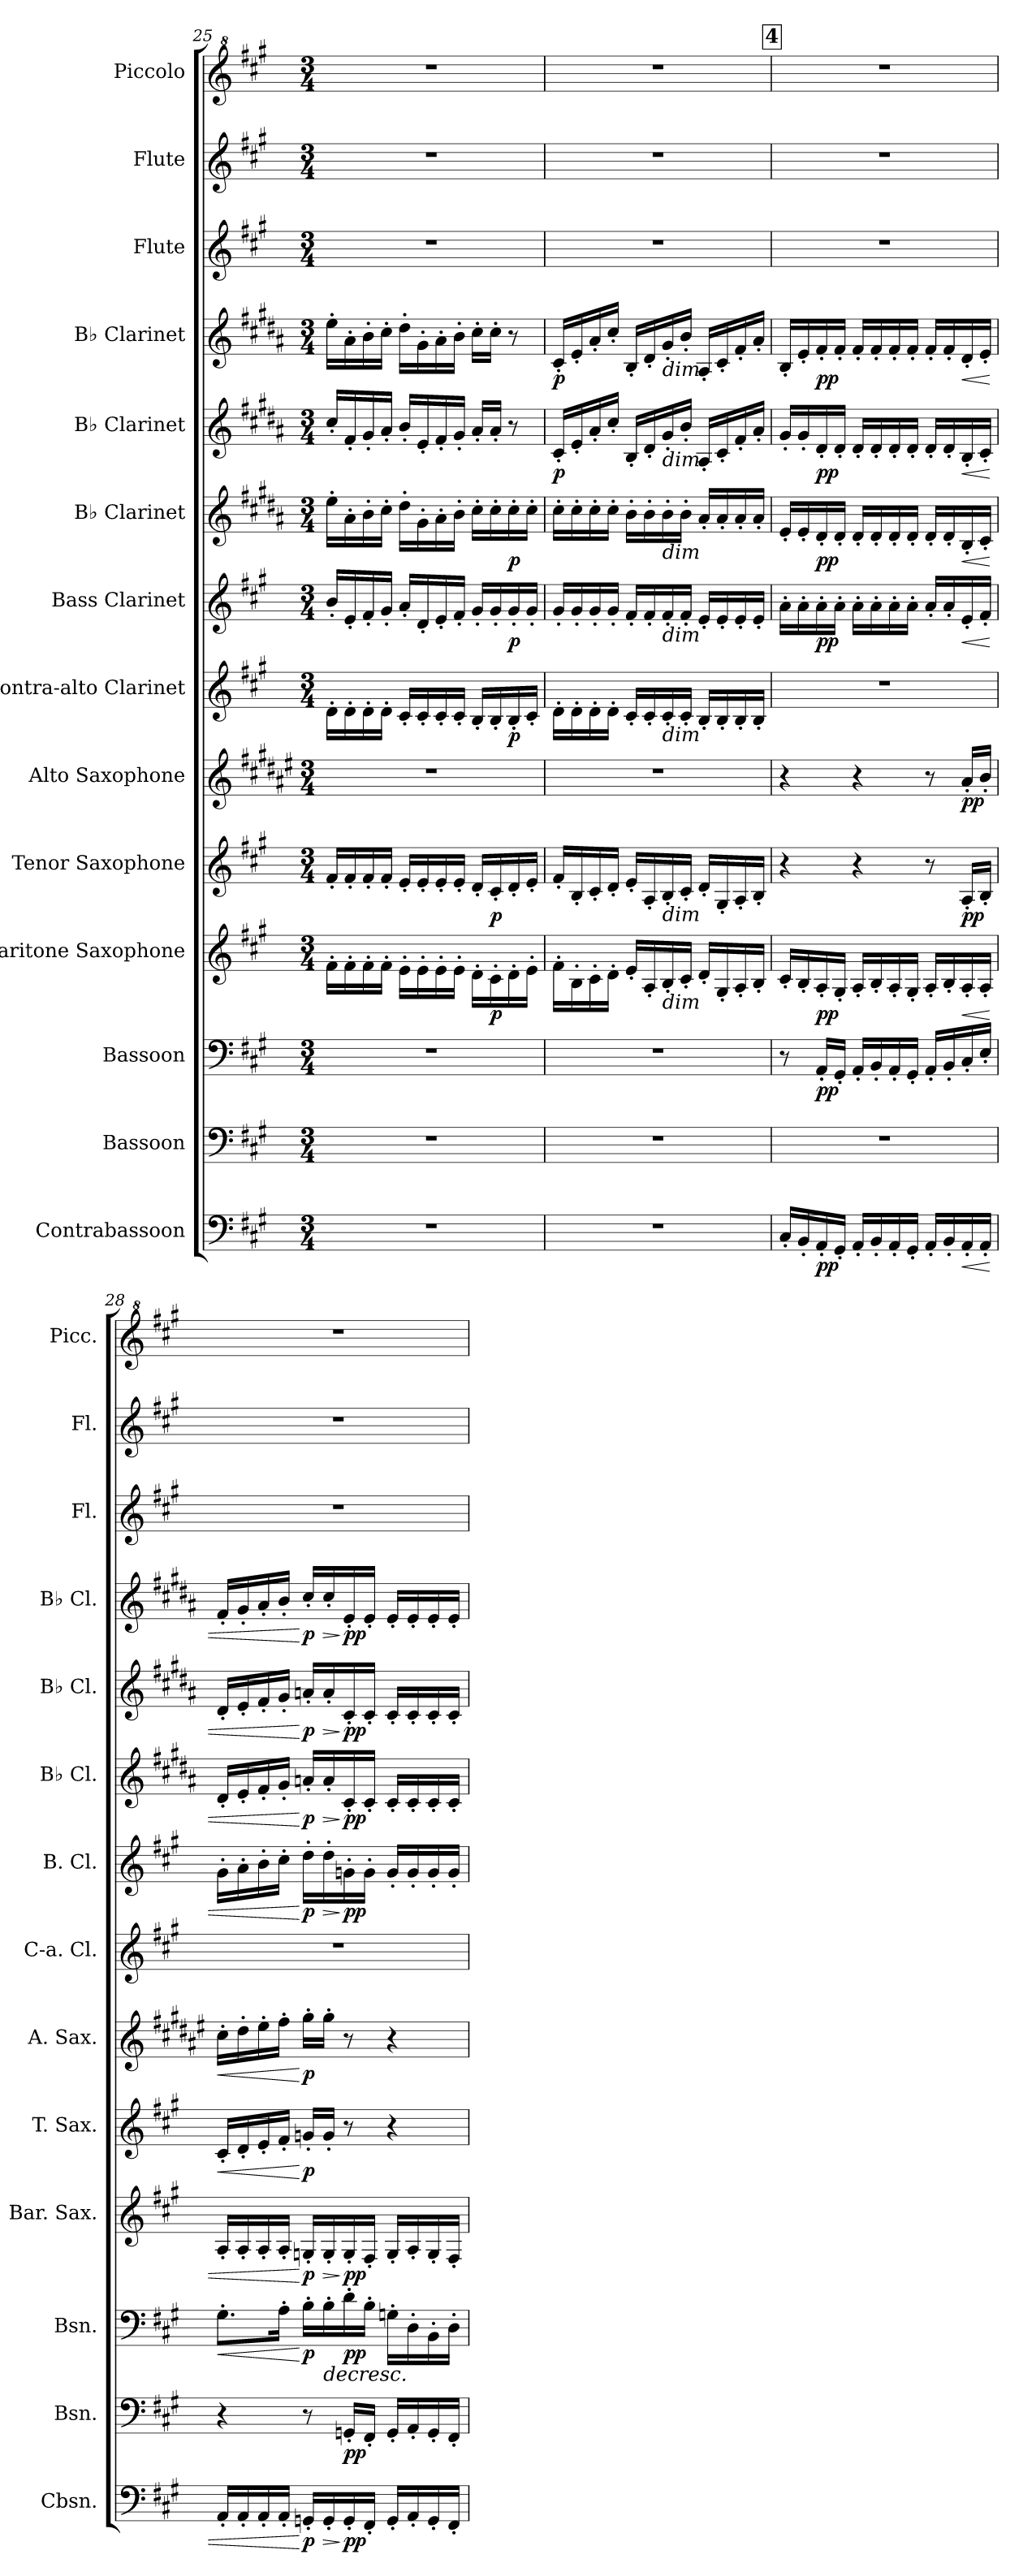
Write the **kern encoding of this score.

**kern	**dynam	**kern	**dynam	**kern	**dynam	**kern	**dynam	**kern	**dynam	**kern	**dynam	**kern	**dynam	**kern	**dynam	**kern	**dynam	**kern	**dynam	**kern	**dynam	**kern	**kern	**kern
*part14	*part14	*part13	*part13	*part12	*part12	*part11	*part11	*part10	*part10	*part9	*part9	*part8	*part8	*part7	*part7	*part6	*part6	*part5	*part5	*part4	*part4	*part3	*part2	*part1
*staff14	*staff14	*staff13	*staff13	*staff12	*staff12	*staff11	*staff11	*staff10	*staff10	*staff9	*staff9	*staff8	*staff8	*staff7	*staff7	*staff6	*staff6	*staff5	*staff5	*staff4	*staff4	*staff3	*staff2	*staff1
*I"Contrabassoon	*	*I"Bassoon	*	*I"Bassoon	*	*I"Baritone Saxophone	*	*I"Tenor Saxophone	*	*I"Alto Saxophone	*	*I"Contra-alto Clarinet	*	*I"Bass Clarinet	*	*I"B♭ Clarinet	*	*I"B♭ Clarinet	*	*I"B♭ Clarinet	*	*I"Flute	*I"Flute	*I"Piccolo
*I'Cbsn.	*	*I'Bsn.	*	*I'Bsn.	*	*I'Bar. Sax.	*	*I'T. Sax.	*	*I'A. Sax.	*	*I'C-a. Cl.	*	*I'B. Cl.	*	*I'B♭ Cl.	*	*I'B♭ Cl.	*	*I'B♭ Cl.	*	*I'Fl.	*I'Fl.	*I'Picc.
!!LO:PB:g=z
*clefF4	*	*clefF4	*	*clefF4	*	*clefG2	*	*clefG2	*	*clefG2	*	*clefG2	*	*clefG2	*	*clefG2	*	*clefG2	*	*clefG2	*	*clefG2	*clefG2	*clefG^2
*ITrd7c12	*	*	*	*	*	*ITrd12c21	*	*ITrd8c14	*	*ITrd5c9	*	*ITrd12c21	*	*ITrd8c14	*	*ITrd1c2	*	*ITrd1c2	*	*ITrd1c2	*	*	*	*ITrd-7c-12
*k[f#c#g#]	*	*k[f#c#g#]	*	*k[f#c#g#]	*	*k[f#c#g#]	*	*k[f#c#g#]	*	*k[f#c#g#]	*	*k[f#c#g#]	*	*k[f#c#g#]	*	*k[f#c#g#]	*	*k[f#c#g#]	*	*k[f#c#g#]	*	*k[f#c#g#]	*k[f#c#g#]	*k[f#c#g#]
*M3/4	*	*M3/4	*	*M3/4	*	*M3/4	*	*M3/4	*	*M3/4	*	*M3/4	*	*M3/4	*	*M3/4	*	*M3/4	*	*M3/4	*	*M3/4	*M3/4	*M3/4
=25	=25	=25	=25	=25	=25	=25	=25	=25	=25	=25	=25	=25	=25	=25	=25	=25	=25	=25	=25	=25	=25	=25	=25	=25
2.r	.	2.r	.	2.r	.	16F#'\LL	.	16F#'/LL	.	2.r	.	16D'\LL	.	16B'/LL	.	16dd'\LL	.	16b'/LL	.	16dd'\LL	.	2.r	2.r	2.r
.	.	.	.	.	.	16F#'\	.	16F#'/	.	.	.	16D'\	.	16E'/	.	16g#'\	.	16e'/	.	16g#'\	.	.	.	.
.	.	.	.	.	.	16F#'\	.	16F#'/	.	.	.	16D'\	.	16F#'/	.	16a'\	.	16f#'/	.	16a'\	.	.	.	.
.	.	.	.	.	.	16F#'\JJ	.	16F#'/JJ	.	.	.	16D'\JJ	.	16G#'/JJ	.	16b'\JJ	.	16g#'/JJ	.	16b'\JJ	.	.	.	.
.	.	.	.	.	.	16E'\LL	.	16E'/LL	.	.	.	16C#'/LL	.	16A'/LL	.	16cc#'\LL	.	16a'/LL	.	16cc#'\LL	.	.	.	.
.	.	.	.	.	.	16E'\	.	16E'/	.	.	.	16C#'/	.	16D'/	.	16f#'\	.	16d'/	.	16f#'\	.	.	.	.
.	.	.	.	.	.	16E'\	.	16E'/	.	.	.	16C#'/	.	16E'/	.	16g#'\	.	16e'/	.	16g#'\	.	.	.	.
.	.	.	.	.	.	16E'\JJ	.	16E'/JJ	.	.	.	16C#'/JJ	.	16F#'/JJ	.	16a'\JJ	.	16f#'/JJ	.	16a'\JJ	.	.	.	.
.	.	.	.	.	.	16D'\LL	.	16D'/LL	.	.	.	16BB'/LL	.	16G#'/LL	.	16b'\LL	.	16g#'/LL	.	16b'\LL	.	.	.	.
!	!	!	!	!	!	!	!LO:DY:b	!	!LO:DY:b	!	!	!	!	!	!	!	!	!	!	!	!	!	!	!
.	.	.	.	.	.	16C#'\	p	16C#'/	p	.	.	16BB'/	.	16G#'/	.	16b'\	.	16g#'/JJ	.	16b'\JJ	.	.	.	.
!	!	!	!	!	!	!	!	!	!	!	!	!	!LO:DY:b	!	!LO:DY:b	!	!LO:DY:b	!	!	!	!	!	!	!
.	.	.	.	.	.	16D'\	.	16D'/	.	.	.	16BB'/	p	16G#'/	p	16b'\	p	8r	.	8r	.	.	.	.
.	.	.	.	.	.	16E'\JJ	.	16E'/JJ	.	.	.	16C#'/JJ	.	16G#'/JJ	.	16b'\JJ	.	.	.	.	.	.	.	.
=26	=26	=26	=26	=26	=26	=26	=26	=26	=26	=26	=26	=26	=26	=26	=26	=26	=26	=26	=26	=26	=26	=26	=26	=26
!	!	!	!	!	!	!	!	!	!	!	!	!	!	!	!	!	!	!	!LO:DY:b	!	!LO:DY:b	!	!	!
2.r	.	2.r	.	2.r	.	16F#'\LL	.	16F#'/LL	.	2.r	.	16D'\LL	.	16G#'/LL	.	16b'\LL	.	16B'/LL	p	16B'/LL	p	2.r	2.r	2.r
.	.	.	.	.	.	16BB'\	.	16BB'/	.	.	.	16D'\	.	16G#'/	.	16b'\	.	16d'/	.	16d'/	.	.	.	.
.	.	.	.	.	.	16C#'\	.	16C#'/	.	.	.	16D'\	.	16G#'/	.	16b'\	.	16g#'/	.	16g#'/	.	.	.	.
.	.	.	.	.	.	16D'\JJ	.	16D'/JJ	.	.	.	16D'\JJ	.	16G#'/JJ	.	16b'\JJ	.	16b'/JJ	.	16b'/JJ	.	.	.	.
.	.	.	.	.	.	16E'/LL	.	16E'/LL	.	.	.	16C#'/LL	.	16F#'/LL	.	16a'\LL	.	16A'/LL	.	16A'/LL	.	.	.	.
.	.	.	.	.	.	16AA'/	.	16AA'/	.	.	.	16C#'/	.	16F#'/	.	16a'\	.	16c#'/	.	16c#'/	.	.	.	.
!	!	!	!	!	!	!	!	!	!	!	!	!	!	!	!	!	!	!	!	!LO:TX:b:i:t=dim	!	!	!	!
!	!	!	!	!	!	!	!	!	!	!	!	!	!	!	!	!	!	!LO:TX:b:i:t=dim	!	!	!	!	!	!
!	!	!	!	!	!	!	!	!	!	!	!	!	!	!	!	!LO:TX:b:i:t=dim	!	!	!	!	!	!	!	!
!	!	!	!	!	!	!	!	!	!	!	!	!	!	!LO:TX:b:i:t=dim	!	!	!	!	!	!	!	!	!	!
!	!	!	!	!	!	!	!	!	!	!	!	!LO:TX:b:i:t=dim	!	!	!	!	!	!	!	!	!	!	!	!
!	!	!	!	!	!	!	!	!LO:TX:b:i:t=dim	!	!	!	!	!	!	!	!	!	!	!	!	!	!	!	!
!	!	!	!	!	!	!LO:TX:b:i:t=dim	!	!	!	!	!	!	!	!	!	!	!	!	!	!	!	!	!	!
.	.	.	.	.	.	16BB'/	.	16BB'/	.	.	.	16C#'/	.	16F#'/	.	16a'\	.	16f#'/	.	16f#'/	.	.	.	.
.	.	.	.	.	.	16C#'/JJ	.	16C#'/JJ	.	.	.	16C#'/JJ	.	16F#'/JJ	.	16a'\JJ	.	16a'/JJ	.	16a'/JJ	.	.	.	.
.	.	.	.	.	.	16D'/LL	.	16D'/LL	.	.	.	16BB'/LL	.	16E'/LL	.	16g#'/LL	.	16G#'/LL	.	16G#'/LL	.	.	.	.
.	.	.	.	.	.	16GG#'/	.	16GG#'/	.	.	.	16BB'/	.	16E'/	.	16g#'/	.	16B'/	.	16B'/	.	.	.	.
.	.	.	.	.	.	16AA'/	.	16AA'/	.	.	.	16BB'/	.	16E'/	.	16g#'/	.	16e'/	.	16e'/	.	.	.	.
.	.	.	.	.	.	16BB'/JJ	.	16BB'/JJ	.	.	.	16BB'/JJ	.	16E'/JJ	.	16g#'/JJ	.	16g#'/JJ	.	16g#'/JJ	.	.	.	.
!!LO:REH:place=s1:a:B:fs=14:t=4
=27	=27	=27	=27	=27	=27	=27	=27	=27	=27	=27	=27	=27	=27	=27	=27	=27	=27	=27	=27	=27	=27	=27	=27	=27
16CC#'/LL	.	2.r	.	8r	.	16C#'/LL	.	4r	.	4r	.	2.r	.	16A'\LL	.	16d'/LL	.	16f#'/LL	.	16A'/LL	.	2.r	2.r	2.r
16BBB'/	.	.	.	.	.	16BB'/	.	.	.	.	.	.	.	16A'\	.	16d'/	.	16f#'/	.	16d'/	.	.	.	.
!	!LO:DY:b	!	!	!	!LO:DY:b	!	!LO:DY:b	!	!	!	!	!	!	!	!LO:DY:b	!	!LO:DY:b	!	!LO:DY:b	!	!LO:DY:b	!	!	!
16AAA'/	pp	.	.	16AA'/LL	pp	16AA'/	pp	.	.	.	.	.	.	16A'\	pp	16c#'/	pp	16c#'/	pp	16e'/	pp	.	.	.
16GGG#'/JJ	.	.	.	16GG#'/JJ	.	16GG#'/JJ	.	.	.	.	.	.	.	16A'\JJ	.	16c#'/JJ	.	16c#'/JJ	.	16e'/JJ	.	.	.	.
16AAA'/LL	.	.	.	16AA'/LL	.	16AA'/LL	.	4r	.	4r	.	.	.	16A'\LL	.	16c#'/LL	.	16c#'/LL	.	16e'/LL	.	.	.	.
16BBB'/	.	.	.	16BB'/	.	16BB'/	.	.	.	.	.	.	.	16A'\	.	16c#'/	.	16c#'/	.	16e'/	.	.	.	.
16AAA'/	.	.	.	16AA'/	.	16AA'/	.	.	.	.	.	.	.	16A'\	.	16c#'/	.	16c#'/	.	16e'/	.	.	.	.
16GGG#'/JJ	.	.	.	16GG#'/JJ	.	16GG#'/JJ	.	.	.	.	.	.	.	16A'\JJ	.	16c#'/JJ	.	16c#'/JJ	.	16e'/JJ	.	.	.	.
16AAA'/LL	.	.	.	16AA'/LL	.	16AA'/LL	.	8r	.	8r	.	.	.	16A'/LL	.	16c#'/LL	.	16c#'/LL	.	16e'/LL	.	.	.	.
16BBB'/	.	.	.	16BB'/	.	16BB'/	.	.	.	.	.	.	.	16A'/	.	16c#'/	.	16c#'/	.	16e'/	.	.	.	.
!	!LO:HP:b	!	!	!	!	!	!LO:HP:b	!	!LO:DY:b	!	!LO:DY:b	!	!	!	!LO:HP:b	!	!LO:HP:b	!	!LO:HP:b	!	!LO:HP:b	!	!	!
16AAA'/	<	.	.	16C#'/	.	16AA'/	<	16AA'/LL	pp	16c#'/LL	pp	.	.	16E'/	<	16A'/	<	16A'/	<	16c#'/	<	.	.	.
16AAA'/JJ	.	.	.	16E'/JJ	.	16AA'/JJ	.	16BB'/JJ	.	16d'/JJ	.	.	.	16F#'/JJ	.	16B'/JJ	.	16B'/JJ	.	16d'/JJ	.	.	.	.
!!LO:PB:g=z
=28	=28	=28	=28	=28	=28	=28	=28	=28	=28	=28	=28	=28	=28	=28	=28	=28	=28	=28	=28	=28	=28	=28	=28	=28
!	!	!	!	!	!LO:HP:b	!	!	!	!LO:HP:b	!	!LO:HP:b	!	!	!	!	!	!	!	!	!	!	!	!	!
16AAA'/LL	.	4r	.	8.G#'\L	<	16AA'/LL	.	16C#'/LL	<	16e'\LL	<	2.r	.	16G#'\LL	.	16c#'/LL	.	16c#'/LL	.	16e'/LL	.	2.r	2.r	2.r
16AAA'/	.	.	.	.	.	16AA'/	.	16D'/	.	16f#'\	.	.	.	16A'\	.	16d'/	.	16d'/	.	16f#'/	.	.	.	.
16AAA'/	.	.	.	.	.	16AA'/	.	16E'/	.	16g#'\	.	.	.	16B'\	.	16e'/	.	16e'/	.	16g#'/	.	.	.	.
16AAA'/JJ	.	.	.	16A'\Jk	.	16AA'/JJ	.	16F#'/JJ	.	16a'\JJ	.	.	.	16c#'\JJ	.	16f#'/JJ	.	16f#'/JJ	.	16a'/JJ	.	.	.	.
!	!LO:DY:n=1:b	!	!	!	!LO:DY:n=1:b	!	!LO:DY:n=1:b	!	!LO:DY:n=1:b	!	!LO:DY:n=1:b	!	!	!	!LO:DY:n=1:b	!	!LO:DY:n=1:b	!	!LO:DY:n=1:b	!	!LO:DY:n=1:b	!	!	!
16GGGn'/LL	[ p	8r	.	16B'\LL	[ p	16GGn'/LL	[ p	16Gn'/LL	[ p	16b'\LL	[ p	.	.	16d'\LL	[ p	16gn'/LL	[ p	16gn'/LL	[ p	16b'/LL	[ p	.	.	.
!	!LO:HP:b	!	!	!	!LO:HP:b	!	!LO:HP:b	!	!	!	!	!	!	!	!LO:HP:b	!	!LO:HP:b	!	!LO:HP:b	!	!LO:HP:b	!	!	!
16GGG'/	>	.	.	16B'\	>	16GG'/	>	16G'/JJ	.	16b'\JJ	.	.	.	16d'\	>	16g'/	>	16g'/	>	16b'/	>	.	.	.
!	!LO:DY:n=2:b	!	!LO:DY:b	!	!LO:DY:n=2:b	!	!LO:DY:n=2:b	!	!	!	!	!	!	!	!LO:DY:n=2:b	!	!LO:DY:n=2:b	!	!LO:DY:n=2:b	!	!LO:DY:n=2:b	!	!	!
16GGG'/	] pp	16GGn'/LL	pp	16d'\	pp	16GG'/	] pp	8r	.	8r	.	.	.	16Gn'\	] pp	16B'/	] pp	16B'/	] pp	16d'/	] pp	.	.	.
16FFF#'/JJ	.	16FF#'/JJ	.	16B'\JJ	.	16FF#'/JJ	.	.	.	.	.	.	.	16G'\JJ	.	16B'/JJ	.	16B'/JJ	.	16d'/JJ	.	.	.	.
16GGG'/LL	.	16GG'/LL	.	16Gn'\LL	.	16GG'/LL	.	4r	.	4r	.	.	.	16G'/LL	.	16B'/LL	.	16B'/LL	.	16d'/LL	.	.	.	.
16AAA'/	.	16AA'/	.	16D'\	.	16AA'/	.	.	.	.	.	.	.	16G'/	.	16B'/	.	16B'/	.	16d'/	.	.	.	.
16GGG'/	.	16GG'/	.	16BB'\	.	16GG'/	.	.	.	.	.	.	.	16G'/	.	16B'/	.	16B'/	.	16d'/	.	.	.	.
16FFF#'/JJ	.	16FF#'/JJ	.	16D'\JJ	.	16FF#'/JJ	.	.	.	.	.	.	.	16G'/JJ	.	16B'/JJ	.	16B'/JJ	.	16d'/JJ	.	.	.	.
.	.	.	.	.	]	.	.	.	.	.	.	.	.	.	.	.	.	.	.	.	.	.	.	.
=	=	=	=	=	=	=	=	=	=	=	=	=	=	=	=	=	=	=	=	=	=	=	=	=
*-	*-	*-	*-	*-	*-	*-	*-	*-	*-	*-	*-	*-	*-	*-	*-	*-	*-	*-	*-	*-	*-	*-	*-	*-
